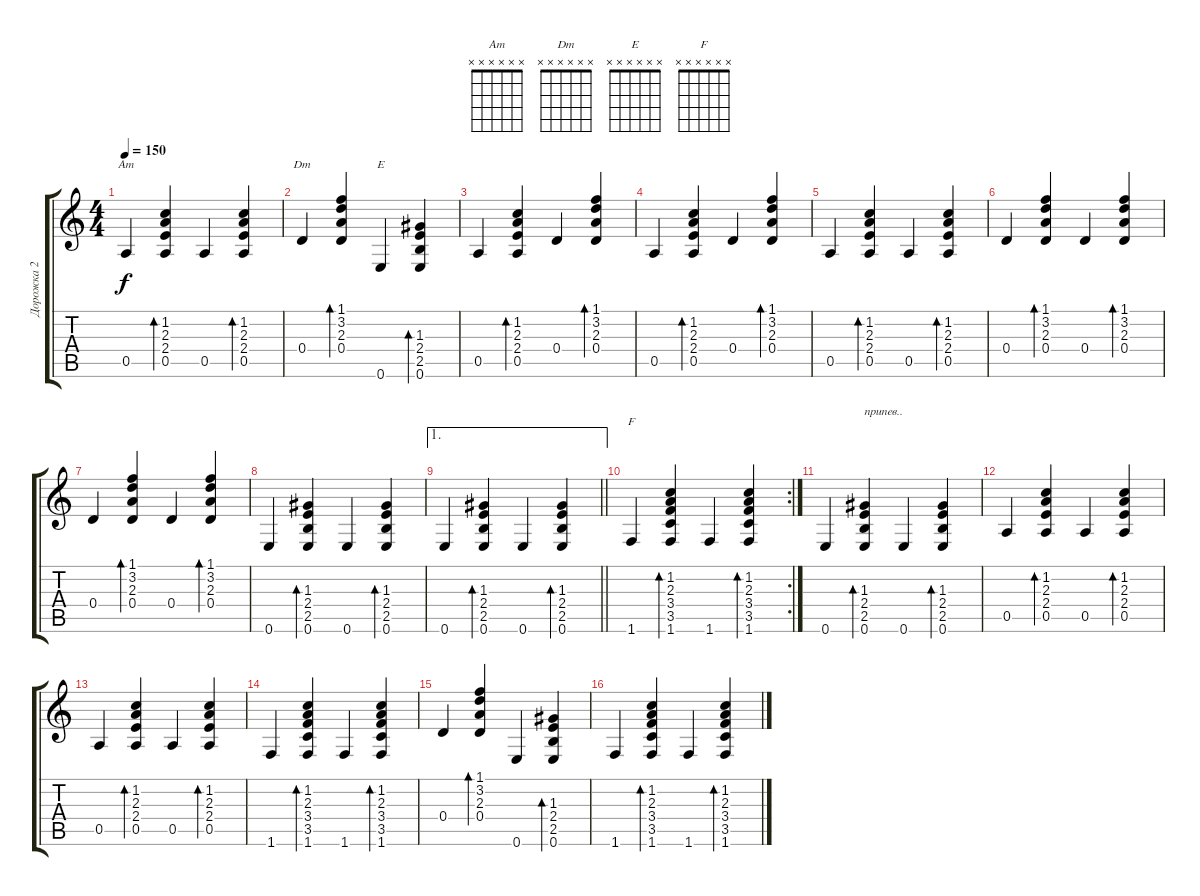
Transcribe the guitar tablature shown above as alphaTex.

\track ("Дорожка 2" "Дорожка 2") {instrument acousticguitarsteel}
\staff {score tabs}
\tuning (E4 B3 G3 D3 A2 E2) {hide}
\chord ("Am" x x x x x x)
\chord ("Dm" x x x x x x)
\chord ("E" x x x x x x)
\chord ("F" x x x x x x)
\ts (4 4)
\tempo 150
\clef g2
\ks c
0.5.4{ch "Am" dy f} (1.2 2.3 2.4 0.5).4{bd 60} 0.5.4 (1.2 2.3 2.4 0.5).4{bd 60} |
0.4.4{ch "Dm"} (1.1 3.2 2.3 0.4).4{bd 60} 0.6.4{ch "E"} (1.3 2.4 2.5 0.6).4{bd 60} |
0.5.4 (1.2 2.3 2.4 0.5).4{bd 60} 0.4.4 (1.1 3.2 2.3 0.4).4{bd 60} |
0.5.4 (1.2 2.3 2.4 0.5).4{bd 60} 0.4.4 (1.1 3.2 2.3 0.4).4{bd 60} |
0.5.4 (1.2 2.3 2.4 0.5).4{bd 60} 0.5.4 (1.2 2.3 2.4 0.5).4{bd 60} |
0.4.4 (1.1 3.2 2.3 0.4).4{bd 60} 0.4.4 (1.1 3.2 2.3 0.4).4{bd 60} |
0.4.4 (1.1 3.2 2.3 0.4).4{bd 60} 0.4.4 (1.1 3.2 2.3 0.4).4{bd 60} |
0.6.4 (1.3 2.4 2.5 0.6).4{bd 60} 0.6.4 (1.3 2.4 2.5 0.6).4{bd 60} |
\ae 1
\barLineRight lightlight
0.6.4 (1.3 2.4 2.5 0.6).4{bd 60} 0.6.4 (1.3 2.4 2.5 0.6).4{bd 60} |
\rc 2
1.6.4{ch "F"} (1.2 2.3 3.4 3.5 1.6).4{bd 60} 1.6.4 (1.2 2.3 3.4 3.5 1.6).4{bd 60} |
0.6.4 (1.3 2.4 2.5 0.6).4{bd 60 txt "припев.."} 0.6.4 (1.3 2.4 2.5 0.6).4{bd 60} |
0.5.4 (1.2 2.3 2.4 0.5).4{bd 60} 0.5.4 (1.2 2.3 2.4 0.5).4{bd 60} |
0.5.4 (1.2 2.3 2.4 0.5).4{bd 60} 0.5.4 (1.2 2.3 2.4 0.5).4{bd 60} |
1.6.4 (1.2 2.3 3.4 3.5 1.6).4{bd 60} 1.6.4 (1.2 2.3 3.4 3.5 1.6).4{bd 60} |
0.4.4 (1.1 3.2 2.3 0.4).4{bd 60} 0.6.4 (1.3 2.4 2.5 0.6).4{bd 60} |
1.6.4 (1.2 2.3 3.4 3.5 1.6).4{bd 60} 1.6.4 (1.2 2.3 3.4 3.5 1.6).4{bd 60}
